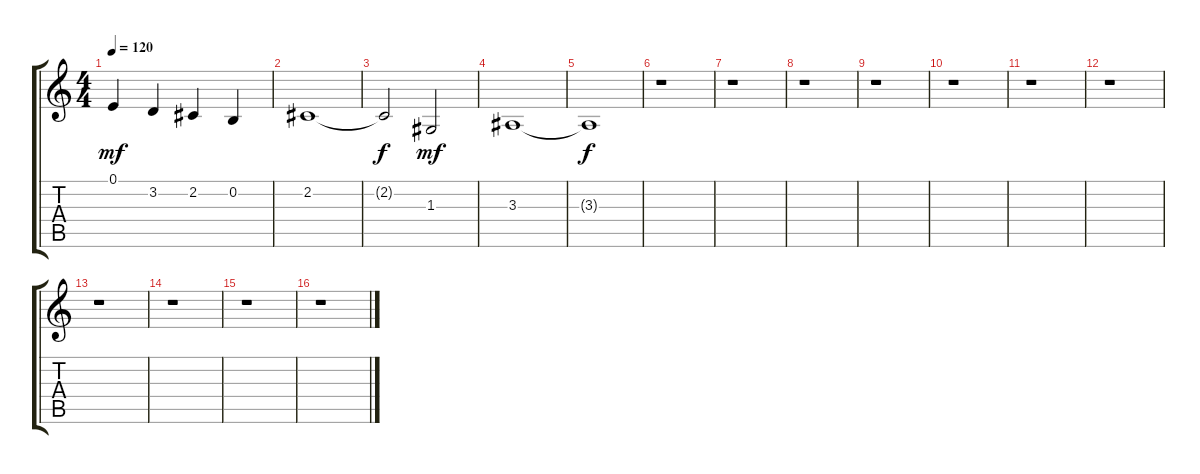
\track "" {instrument brightacousticpiano}
\staff {score tabs}
\tuning (E4 B3 G3 D3 A2 E2) {hide}
\ts (4 4)
\tempo 120
\clef g2
\ks c
0.1.4{dy mf} 3.2.4 2.2.4 0.2.4 |
2.2.1 |
2.2{t}.2{dy f} 1.3.2{dy mf} |
3.3.1 |
3.3{t}.1{dy f} |
r.1 |
r.1 |
r.1 |
r.1 |
r.1 |
r.1 |
r.1 |
r.1 |
r.1 |
r.1 |
r.1
